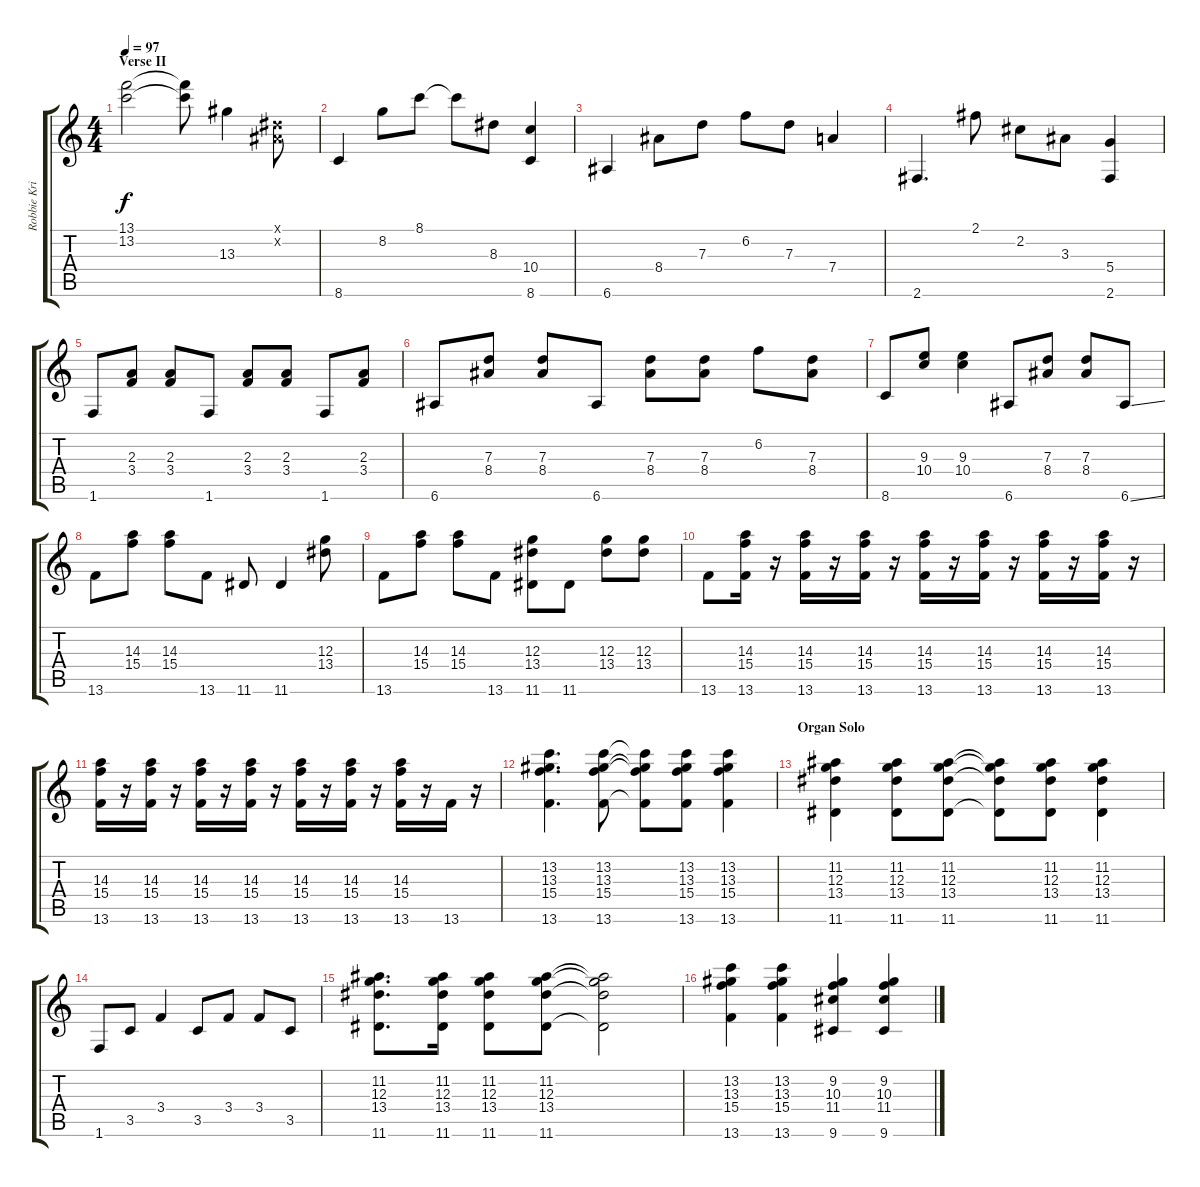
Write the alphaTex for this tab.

\track ("Robbie Krieger" "Robbie Kri") {instrument electricguitarclean}
\staff {score tabs}
\tuning (E4 B3 G3 D3 A2 E2) {hide}
\ts (4 4)
\section ("" "Verse II")
\tempo 97
\clef g2
\ks c
(13.1 13.2).2{dy f} (13.1{t} 13.2{t}).8 13.3.4 (-1.1{x} -1.2{x}).8 |
8.6.4 8.2.8 8.1.8 8.1{t}.8 8.3.8 (10.4 8.6).4 |
6.6.4 8.4.8 7.3.8 6.2.8 7.3.8 7.4.4 |
2.6.4{d} 2.1.8 2.2.8 3.3.8 (5.4 2.6).4 |
1.6.8 (2.3 3.4).8 (2.3 3.4).8 1.6.8 (2.3 3.4).8 (2.3 3.4).8 1.6.8 (2.3 3.4).8 |
6.6.8 (7.3 8.4).8 (7.3 8.4).8 6.6.8 (7.3 8.4).8 (7.3 8.4).8 6.2.8 (7.3 8.4).8 |
8.6.8 (9.3 10.4).8 (9.3 10.4).4 6.6.8 (7.3 8.4).8 (7.3 8.4).8 6.6{ss}.8 |
13.6.8 (14.3 15.4).8 (14.3 15.4).8 13.6.8 11.6.8 11.6.4 (12.3 13.4).8 |
13.6.8 (14.3 15.4).8 (14.3 15.4).8 13.6.8 (12.3 13.4 11.6).8 11.6.8 (12.3 13.4).8 (12.3 13.4).8 |
13.6.8 (14.3 15.4 13.6).16 r.16 (14.3 15.4 13.6).16 r.16 (14.3 15.4 13.6).16 r.16 (14.3 15.4 13.6).16 r.16 (14.3 15.4 13.6).16 r.16 (14.3 15.4 13.6).16 r.16 (14.3 15.4 13.6).16 r.16 |
(14.3 15.4 13.6).16 r.16 (14.3 15.4 13.6).16 r.16 (14.3 15.4 13.6).16 r.16 (14.3 15.4 13.6).16 r.16 (14.3 15.4 13.6).16 r.16 (14.3 15.4 13.6).16 r.16 (14.3 15.4 13.6).16 r.16 13.6.16 r.16 |
(13.2 13.3 15.4 13.6).4{d} (13.2 13.3 15.4 13.6).8 (13.2{t} 13.3{t} 15.4{t} 13.6{t}).8 (13.2 13.3 15.4 13.6).8 (13.2 13.3 15.4 13.6).4 |
\section ("" "Organ Solo")
(11.2 12.3 13.4 11.6).4 (11.2 12.3 13.4 11.6).8 (11.2 12.3 13.4 11.6).8 (11.2{t} 12.3{t} 13.4{t} 11.6{t}).8 (11.2 12.3 13.4 11.6).8 (11.2 12.3 13.4 11.6).4 |
1.6.8 3.5.8 3.4.4 3.5.8 3.4.8 3.4.8 3.5.8 |
(11.2 12.3 13.4 11.6).8{d} (11.2 12.3 13.4 11.6).16 (11.2 12.3 13.4 11.6).8 (11.2 12.3 13.4 11.6).8 (11.2{t} 12.3{t} 13.4{t} 11.6{t}).2 |
(13.2 13.3 15.4 13.6).4 (13.2 13.3 15.4 13.6).4 (9.2 10.3 11.4 9.6).4 (9.2 10.3 11.4 9.6).4
